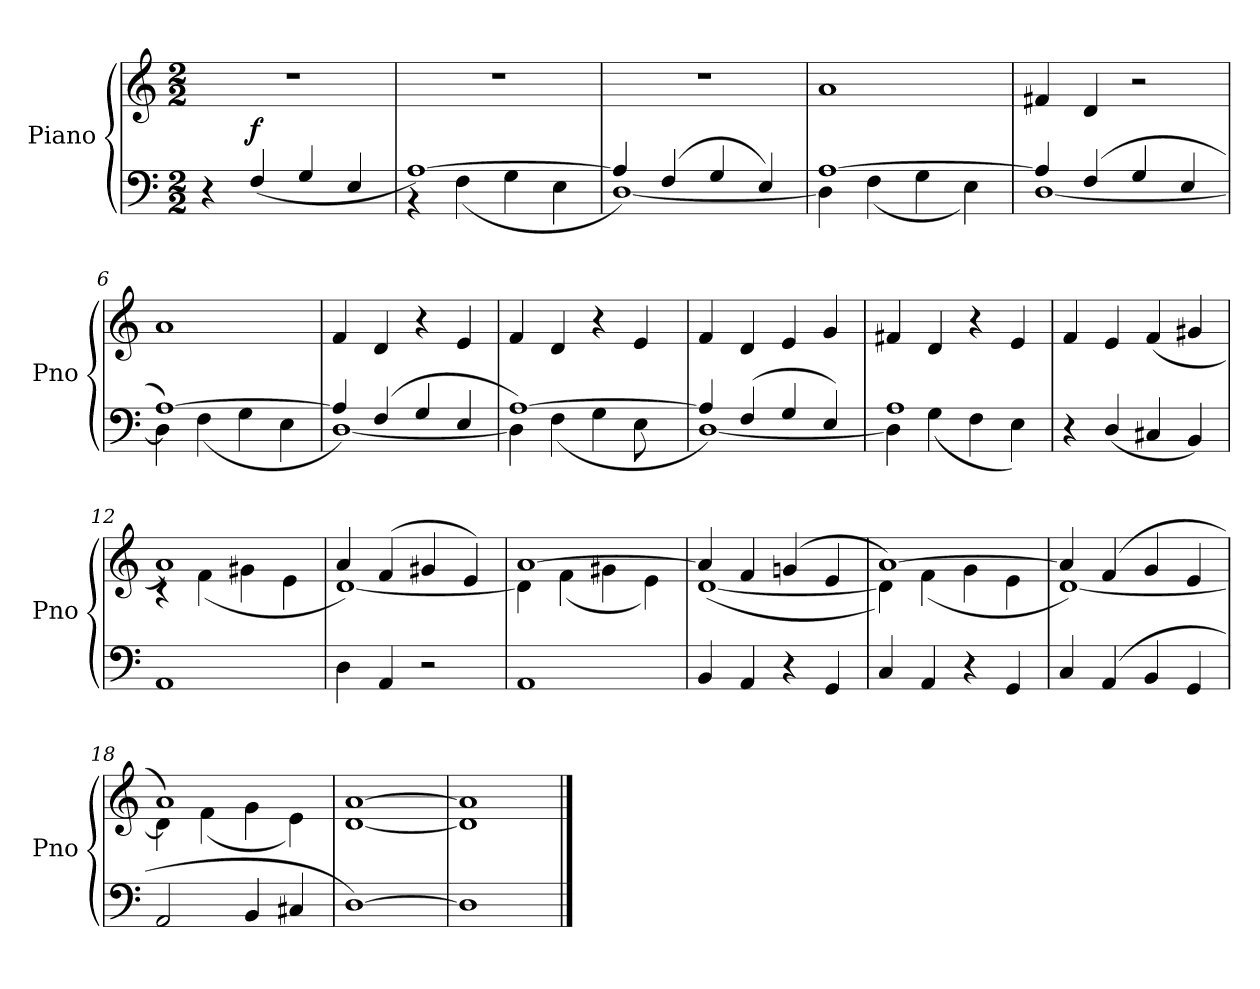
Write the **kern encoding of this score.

**kern	**dynam	**kern
*part2	*part2	*part1
*staff2	*staff2	*staff1
*I"Piano	*	*I"Piano
*I'Pno	*	*I'Pno
*clefF4	*	*clefG2
*k[]	*	*k[]
*M2/2	*	*M2/2
*MM180	*	*MM180
=1	=1	=1
4r	.	1r
!	!LO:DY:a	!
(4F/	f	.
4G/	.	.
4E/	.	.
=2	=2	=2
*^	*	*
[1A)	4r	.	1r
.	(4F<\	.	.
.	4G<\	.	.
.	4E<\	.	.
=3	=3	=3	=3
4A/]	[1D<)	.	1r
(4F/	.	.	.
4G/	.	.	.
4E/)	.	.	.
=4	=4	=4	=4
[1A<	4D<\]	.	1a
.	(4F<\	.	.
.	4G<\	.	.
.	4E<\)	.	.
!!LO:LB:g=z
=5	=5	=5	=5
4A/]	[1D	.	4f#X/
(4F/	.	.	4d/
4G/	.	.	2r
4E/	.	.	.
=6	=6	=6	=6
[1A)	4D<\]	.	1a
.	(4F<\	.	.
.	4G<\	.	.
.	4E<\	.	.
=7	=7	=7	=7
4A/]	[1D<)	.	4f/
(4F/	.	.	4d/
4G/	.	.	4r
4E/	.	.	4e/
=8	=8	=8	=8
[1A)	4D<\]	.	4f/
.	(4F<\	.	4d/
.	4G<\	.	4r
.	8E<\	.	4e/
.	8ryy	.	.
=9	=9	=9	=9
4A/]	[1D)	.	4f/
(4F/	.	.	4d/
4G/	.	.	4e/
4E/)	.	.	4g/
!!LO:LB:g=z
=10	=10	=10	=10
1A	4D<\]	.	4f#X/
.	(4G<\	.	4d/
.	4F<\	.	4r
.	4E<\)	.	4e/
*v	*v	*	*
=11	=11	=11
4r	.	4f/
(4D/	.	4e/
4C#X/	.	(4f/
4BB/)	.	4g#X/
=12	=12	=12
*	*	*^
1AA	.	1a)	4r
.	.	.	(4f<\
.	.	.	4g#X<\
.	.	.	4e<\
=13	=13	=13	=13
4D\	.	4a/	[1d<)
4AA/	.	(4f/	.
2r	.	4g#X/	.
.	.	4e/)	.
=14	=14	=14	=14
1AA	.	[1a<	4d<\]
.	.	.	(4f<\
.	.	.	4g#X<\
.	.	.	4e<\)
!!LO:LB:g=z	!!
=15	=15	=15	=15
4BB/	.	4a/]	([1d<
4AA/	.	4f/	.
4r	.	(4gn/	.
4GG/	.	4e/	.
=16	=16	=16	=16
4C/	.	[1a)	4d<\])
4AA/	.	.	(4f<\
4r	.	.	4g<\
4GG/	.	.	4e<\
=17	=17	=17	=17
4C/	.	4a/]	[1d<)
(4AA/	.	(4f/	.
4BB/	.	4g/	.
4GG/	.	4e/	.
=18	=18	=18	=18
2AA/	.	1a)	4d<\]
.	.	.	(4f<\
4BB/	.	.	4g<\
4C#X/	.	.	4e<\)
*	*	*v	*v
=19	=19	=19
[1D)	.	[1d [1a
=20	=20	=20
1D]	.	1d] 1a]
==	==	==
*-	*-	*-
